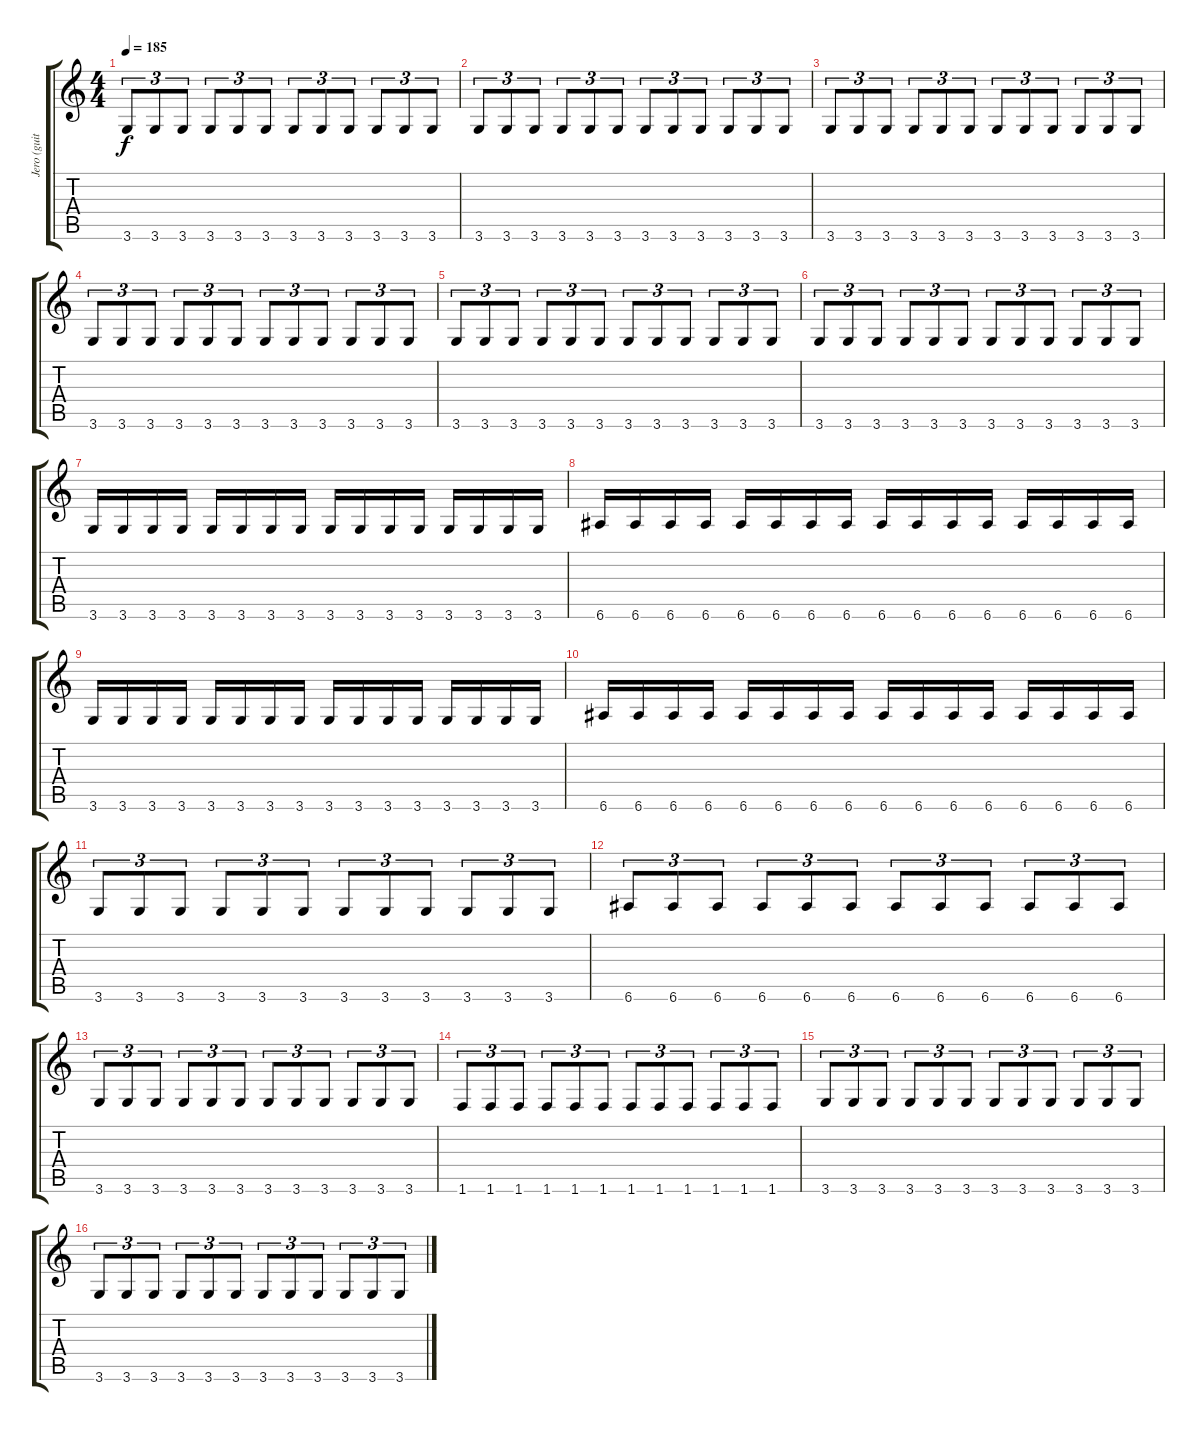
\track ("Jero (guitarra)" "Jero (guit") {instrument distortionguitar}
\staff {score tabs}
\tuning (E4 B3 G3 D3 A2 E2) {hide}
\ts (4 4)
\tempo 185
\clef g2
\ks c
3.6.8{tu (3 2) dy f} 3.6.8{tu (3 2)} 3.6.8{tu (3 2)} 3.6.8{tu (3 2)} 3.6.8{tu (3 2)} 3.6.8{tu (3 2)} 3.6.8{tu (3 2)} 3.6.8{tu (3 2)} 3.6.8{tu (3 2)} 3.6.8{tu (3 2)} 3.6.8{tu (3 2)} 3.6.8{tu (3 2)} |
3.6.8{tu (3 2)} 3.6.8{tu (3 2)} 3.6.8{tu (3 2)} 3.6.8{tu (3 2)} 3.6.8{tu (3 2)} 3.6.8{tu (3 2)} 3.6.8{tu (3 2)} 3.6.8{tu (3 2)} 3.6.8{tu (3 2)} 3.6.8{tu (3 2)} 3.6.8{tu (3 2)} 3.6.8{tu (3 2)} |
3.6.8{tu (3 2)} 3.6.8{tu (3 2)} 3.6.8{tu (3 2)} 3.6.8{tu (3 2)} 3.6.8{tu (3 2)} 3.6.8{tu (3 2)} 3.6.8{tu (3 2)} 3.6.8{tu (3 2)} 3.6.8{tu (3 2)} 3.6.8{tu (3 2)} 3.6.8{tu (3 2)} 3.6.8{tu (3 2)} |
3.6.8{tu (3 2)} 3.6.8{tu (3 2)} 3.6.8{tu (3 2)} 3.6.8{tu (3 2)} 3.6.8{tu (3 2)} 3.6.8{tu (3 2)} 3.6.8{tu (3 2)} 3.6.8{tu (3 2)} 3.6.8{tu (3 2)} 3.6.8{tu (3 2)} 3.6.8{tu (3 2)} 3.6.8{tu (3 2)} |
3.6.8{tu (3 2)} 3.6.8{tu (3 2)} 3.6.8{tu (3 2)} 3.6.8{tu (3 2)} 3.6.8{tu (3 2)} 3.6.8{tu (3 2)} 3.6.8{tu (3 2)} 3.6.8{tu (3 2)} 3.6.8{tu (3 2)} 3.6.8{tu (3 2)} 3.6.8{tu (3 2)} 3.6.8{tu (3 2)} |
3.6.8{tu (3 2)} 3.6.8{tu (3 2)} 3.6.8{tu (3 2)} 3.6.8{tu (3 2)} 3.6.8{tu (3 2)} 3.6.8{tu (3 2)} 3.6.8{tu (3 2)} 3.6.8{tu (3 2)} 3.6.8{tu (3 2)} 3.6.8{tu (3 2)} 3.6.8{tu (3 2)} 3.6.8{tu (3 2)} |
3.6.16 3.6.16 3.6.16 3.6.16 3.6.16 3.6.16 3.6.16 3.6.16 3.6.16 3.6.16 3.6.16 3.6.16 3.6.16 3.6.16 3.6.16 3.6.16 |
6.6.16 6.6.16 6.6.16 6.6.16 6.6.16 6.6.16 6.6.16 6.6.16 6.6.16 6.6.16 6.6.16 6.6.16 6.6.16 6.6.16 6.6.16 6.6.16 |
3.6.16 3.6.16 3.6.16 3.6.16 3.6.16 3.6.16 3.6.16 3.6.16 3.6.16 3.6.16 3.6.16 3.6.16 3.6.16 3.6.16 3.6.16 3.6.16 |
6.6.16 6.6.16 6.6.16 6.6.16 6.6.16 6.6.16 6.6.16 6.6.16 6.6.16 6.6.16 6.6.16 6.6.16 6.6.16 6.6.16 6.6.16 6.6.16 |
3.6.8{tu (3 2)} 3.6.8{tu (3 2)} 3.6.8{tu (3 2)} 3.6.8{tu (3 2)} 3.6.8{tu (3 2)} 3.6.8{tu (3 2)} 3.6.8{tu (3 2)} 3.6.8{tu (3 2)} 3.6.8{tu (3 2)} 3.6.8{tu (3 2)} 3.6.8{tu (3 2)} 3.6.8{tu (3 2)} |
6.6.8{tu (3 2)} 6.6.8{tu (3 2)} 6.6.8{tu (3 2)} 6.6.8{tu (3 2)} 6.6.8{tu (3 2)} 6.6.8{tu (3 2)} 6.6.8{tu (3 2)} 6.6.8{tu (3 2)} 6.6.8{tu (3 2)} 6.6.8{tu (3 2)} 6.6.8{tu (3 2)} 6.6.8{tu (3 2)} |
3.6.8{tu (3 2)} 3.6.8{tu (3 2)} 3.6.8{tu (3 2)} 3.6.8{tu (3 2)} 3.6.8{tu (3 2)} 3.6.8{tu (3 2)} 3.6.8{tu (3 2)} 3.6.8{tu (3 2)} 3.6.8{tu (3 2)} 3.6.8{tu (3 2)} 3.6.8{tu (3 2)} 3.6.8{tu (3 2)} |
1.6.8{tu (3 2)} 1.6.8{tu (3 2)} 1.6.8{tu (3 2)} 1.6.8{tu (3 2)} 1.6.8{tu (3 2)} 1.6.8{tu (3 2)} 1.6.8{tu (3 2)} 1.6.8{tu (3 2)} 1.6.8{tu (3 2)} 1.6.8{tu (3 2)} 1.6.8{tu (3 2)} 1.6.8{tu (3 2)} |
3.6.8{tu (3 2)} 3.6.8{tu (3 2)} 3.6.8{tu (3 2)} 3.6.8{tu (3 2)} 3.6.8{tu (3 2)} 3.6.8{tu (3 2)} 3.6.8{tu (3 2)} 3.6.8{tu (3 2)} 3.6.8{tu (3 2)} 3.6.8{tu (3 2)} 3.6.8{tu (3 2)} 3.6.8{tu (3 2)} |
3.6.8{tu (3 2)} 3.6.8{tu (3 2)} 3.6.8{tu (3 2)} 3.6.8{tu (3 2)} 3.6.8{tu (3 2)} 3.6.8{tu (3 2)} 3.6.8{tu (3 2)} 3.6.8{tu (3 2)} 3.6.8{tu (3 2)} 3.6.8{tu (3 2)} 3.6.8{tu (3 2)} 3.6.8{tu (3 2)}
